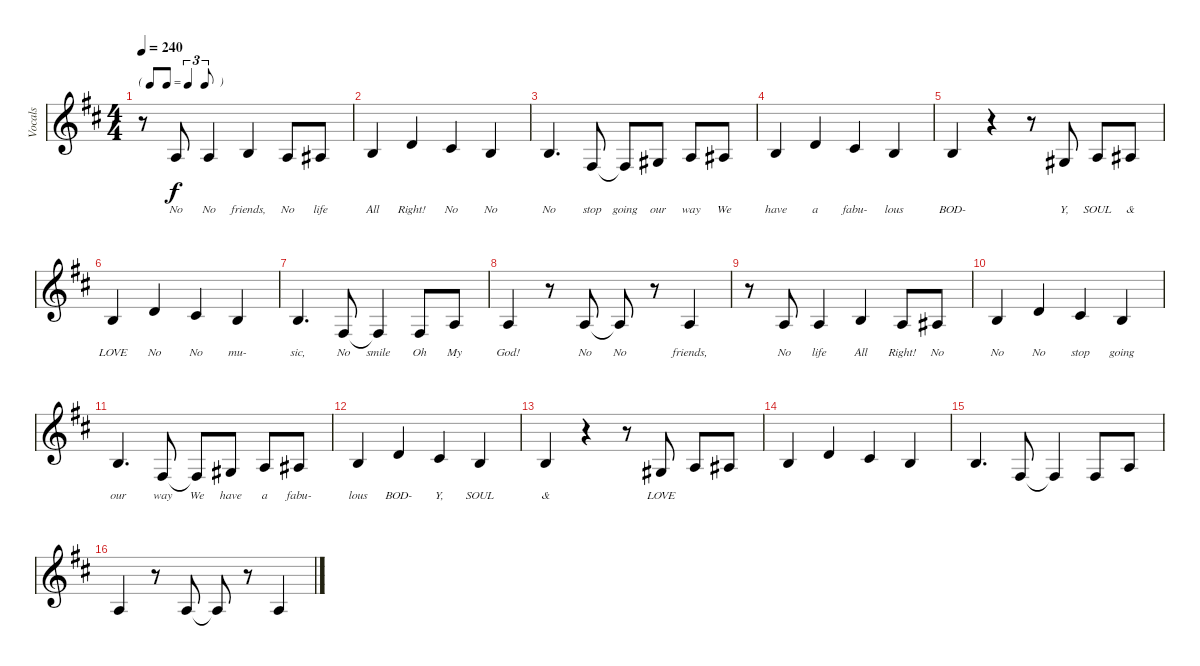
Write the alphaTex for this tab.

\track ("Vocals" "Vocals") {mute instrument violin}
\staff {score}
\tuning (E4 B3 G3 D3 A2 E2) {hide}
\ts (4 4)
\tf triplet8th
\tempo 240
\clef g2
\ks d
r.8{dy f} 2.3.8{lyrics (0 "No") lyrics (1 "") lyrics (2 "") lyrics (3 "") lyrics (4 "")} 2.3.4{lyrics (0 "No") lyrics (1 "") lyrics (2 "") lyrics (3 "") lyrics (4 "")} 0.2.4{lyrics (0 "friends,") lyrics (1 "") lyrics (2 "") lyrics (3 "") lyrics (4 "")} 2.3.8{lyrics (0 "No") lyrics (1 "") lyrics (2 "") lyrics (3 "") lyrics (4 "")} 3.3.8{lyrics (0 "life") lyrics (1 "") lyrics (2 "") lyrics (3 "") lyrics (4 "")} |
4.3.4{lyrics (0 "All") lyrics (1 "") lyrics (2 "") lyrics (3 "") lyrics (4 "")} 3.2.4{lyrics (0 "Right!") lyrics (1 "") lyrics (2 "") lyrics (3 "") lyrics (4 "")} 2.2.4{lyrics (0 "No") lyrics (1 "") lyrics (2 "") lyrics (3 "") lyrics (4 "")} 4.3.4{lyrics (0 "No") lyrics (1 "") lyrics (2 "") lyrics (3 "") lyrics (4 "")} |
4.3.4{d lyrics (0 "No") lyrics (1 "") lyrics (2 "") lyrics (3 "") lyrics (4 "")} 4.4.8{lyrics (0 "stop") lyrics (1 "") lyrics (2 "") lyrics (3 "") lyrics (4 "")} 4.4{t}.8{lyrics (0 "going") lyrics (1 "") lyrics (2 "") lyrics (3 "") lyrics (4 "")} 1.3.8{lyrics (0 "our") lyrics (1 "") lyrics (2 "") lyrics (3 "") lyrics (4 "")} 2.3.8{lyrics (0 "way") lyrics (1 "") lyrics (2 "") lyrics (3 "") lyrics (4 "")} 3.3.8{lyrics (0 "We") lyrics (1 "") lyrics (2 "") lyrics (3 "") lyrics (4 "")} |
4.3.4{lyrics (0 "have") lyrics (1 "") lyrics (2 "") lyrics (3 "") lyrics (4 "")} 3.2.4{lyrics (0 "a") lyrics (1 "") lyrics (2 "") lyrics (3 "") lyrics (4 "")} 2.2.4{lyrics (0 "fabu-") lyrics (1 "") lyrics (2 "") lyrics (3 "") lyrics (4 "")} 4.3.4{lyrics (0 "lous") lyrics (1 "") lyrics (2 "") lyrics (3 "") lyrics (4 "")} |
0.2.4{lyrics (0 "BOD-") lyrics (1 "") lyrics (2 "") lyrics (3 "") lyrics (4 "")} r.4 r.8 1.3.8{lyrics (0 "Y,") lyrics (1 "") lyrics (2 "") lyrics (3 "") lyrics (4 "")} 2.3.8{lyrics (0 "SOUL") lyrics (1 "") lyrics (2 "") lyrics (3 "") lyrics (4 "")} 3.3.8{lyrics (0 "&") lyrics (1 "") lyrics (2 "") lyrics (3 "") lyrics (4 "")} |
4.3.4{lyrics (0 "LOVE") lyrics (1 "") lyrics (2 "") lyrics (3 "") lyrics (4 "")} 3.2.4{lyrics (0 "No") lyrics (1 "") lyrics (2 "") lyrics (3 "") lyrics (4 "")} 2.2.4{lyrics (0 "No") lyrics (1 "") lyrics (2 "") lyrics (3 "") lyrics (4 "")} 4.3.4{lyrics (0 "mu-") lyrics (1 "") lyrics (2 "") lyrics (3 "") lyrics (4 "")} |
0.2.4{d lyrics (0 "sic,") lyrics (1 "") lyrics (2 "") lyrics (3 "") lyrics (4 "")} 4.4.8{lyrics (0 "No") lyrics (1 "") lyrics (2 "") lyrics (3 "") lyrics (4 "")} 4.4{t}.4{lyrics (0 "smile") lyrics (1 "") lyrics (2 "") lyrics (3 "") lyrics (4 "")} 4.4.8{lyrics (0 "Oh") lyrics (1 "") lyrics (2 "") lyrics (3 "") lyrics (4 "")} 2.3.8{lyrics (0 "My") lyrics (1 "") lyrics (2 "") lyrics (3 "") lyrics (4 "")} |
2.3.4{lyrics (0 "God!") lyrics (1 "") lyrics (2 "") lyrics (3 "") lyrics (4 "")} r.8 2.3.8{lyrics (0 "No") lyrics (1 "") lyrics (2 "") lyrics (3 "") lyrics (4 "")} 2.3{t}.8{lyrics (0 "No") lyrics (1 "") lyrics (2 "") lyrics (3 "") lyrics (4 "")} r.8 2.3.4{lyrics (0 "friends,") lyrics (1 "") lyrics (2 "") lyrics (3 "") lyrics (4 "")} |
r.8 2.3.8{lyrics (0 "No") lyrics (1 "") lyrics (2 "") lyrics (3 "") lyrics (4 "")} 2.3.4{lyrics (0 "life") lyrics (1 "") lyrics (2 "") lyrics (3 "") lyrics (4 "")} 0.2.4{lyrics (0 "All") lyrics (1 "") lyrics (2 "") lyrics (3 "") lyrics (4 "")} 2.3.8{lyrics (0 "Right!") lyrics (1 "") lyrics (2 "") lyrics (3 "") lyrics (4 "")} 3.3.8{lyrics (0 "No") lyrics (1 "") lyrics (2 "") lyrics (3 "") lyrics (4 "")} |
4.3.4{lyrics (0 "No") lyrics (1 "") lyrics (2 "") lyrics (3 "") lyrics (4 "")} 3.2.4{lyrics (0 "No") lyrics (1 "") lyrics (2 "") lyrics (3 "") lyrics (4 "")} 2.2.4{lyrics (0 "stop") lyrics (1 "") lyrics (2 "") lyrics (3 "") lyrics (4 "")} 4.3.4{lyrics (0 "going") lyrics (1 "") lyrics (2 "") lyrics (3 "") lyrics (4 "")} |
4.3.4{d lyrics (0 "our") lyrics (1 "") lyrics (2 "") lyrics (3 "") lyrics (4 "")} 4.4.8{lyrics (0 "way") lyrics (1 "") lyrics (2 "") lyrics (3 "") lyrics (4 "")} 4.4{t}.8{lyrics (0 "We") lyrics (1 "") lyrics (2 "") lyrics (3 "") lyrics (4 "")} 1.3.8{lyrics (0 "have") lyrics (1 "") lyrics (2 "") lyrics (3 "") lyrics (4 "")} 2.3.8{lyrics (0 "a") lyrics (1 "") lyrics (2 "") lyrics (3 "") lyrics (4 "")} 3.3.8{lyrics (0 "fabu-") lyrics (1 "") lyrics (2 "") lyrics (3 "") lyrics (4 "")} |
4.3.4{lyrics (0 "lous") lyrics (1 "") lyrics (2 "") lyrics (3 "") lyrics (4 "")} 3.2.4{lyrics (0 "BOD-") lyrics (1 "") lyrics (2 "") lyrics (3 "") lyrics (4 "")} 2.2.4{lyrics (0 "Y,") lyrics (1 "") lyrics (2 "") lyrics (3 "") lyrics (4 "")} 4.3.4{lyrics (0 "SOUL") lyrics (1 "") lyrics (2 "") lyrics (3 "") lyrics (4 "")} |
0.2.4{lyrics (0 "&") lyrics (1 "") lyrics (2 "") lyrics (3 "") lyrics (4 "")} r.4 r.8 1.3.8{lyrics (0 "LOVE") lyrics (1 "") lyrics (2 "") lyrics (3 "") lyrics (4 "")} 2.3.8 3.3.8 |
4.3.4 3.2.4 2.2.4 4.3.4 |
0.2.4{d} 4.4.8 4.4{t}.4 4.4.8 2.3.8 |
2.3.4 r.8 2.3.8 2.3{t}.8 r.8 2.3.4
